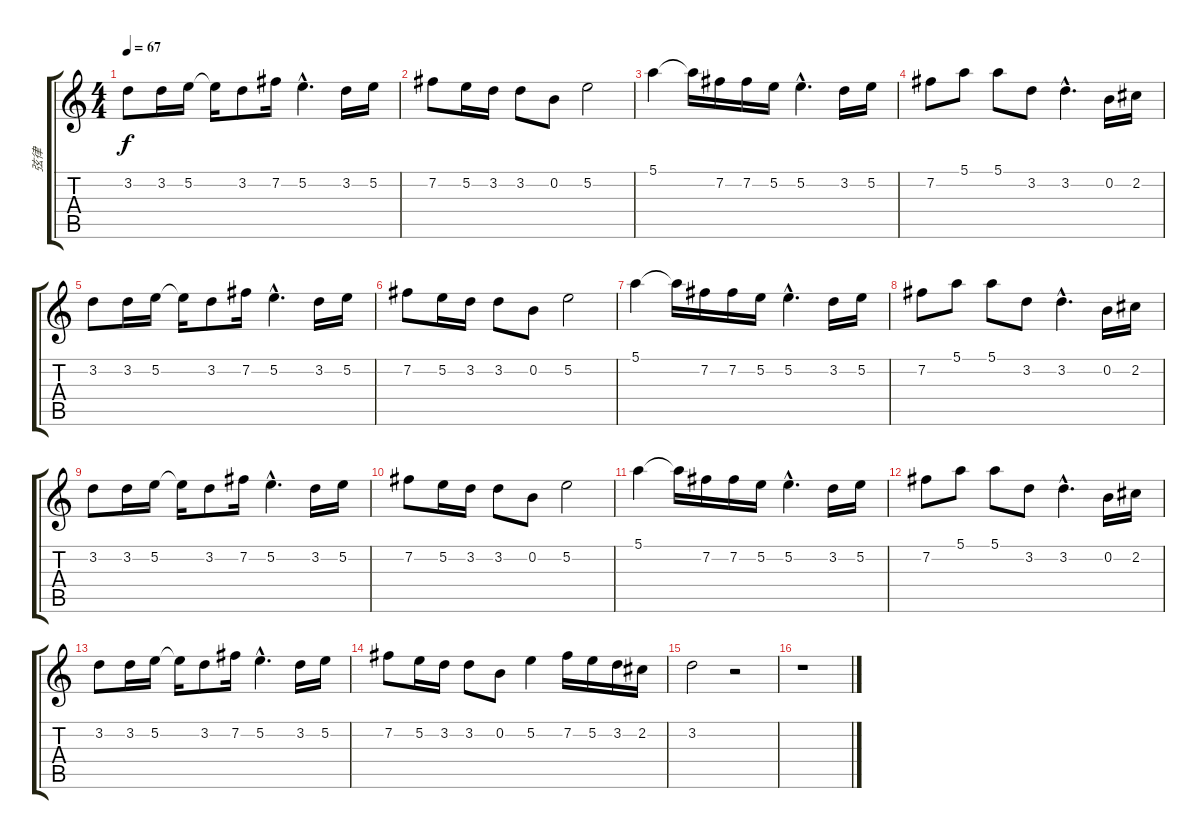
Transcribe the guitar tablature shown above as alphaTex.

\track ("弦律" "弦律") {instrument acousticguitarnylon}
\staff {score tabs}
\tuning (E4 B3 G3 D3 A2 E2) {hide}
\ts (4 4)
\tempo 67
\clef g2
\ks c
3.2.8{dy f} 3.2.16 5.2.16 5.2{t}.16 3.2.8 7.2.16 5.2{hac}.4{d} 3.2.16 5.2.16 |
7.2.8 5.2.16 3.2.16 3.2.8 0.2.8 5.2.2 |
5.1.4 5.1{t}.16 7.2.16 7.2.16 5.2.16 5.2{hac}.4{d} 3.2.16 5.2.16 |
7.2.8 5.1.8 5.1.8 3.2.8 3.2{hac}.4{d} 0.2.16 2.2.16 |
3.2.8 3.2.16 5.2.16 5.2{t}.16 3.2.8 7.2.16 5.2{hac}.4{d} 3.2.16 5.2.16 |
7.2.8 5.2.16 3.2.16 3.2.8 0.2.8 5.2.2 |
5.1.4 5.1{t}.16 7.2.16 7.2.16 5.2.16 5.2{hac}.4{d} 3.2.16 5.2.16 |
7.2.8 5.1.8 5.1.8 3.2.8 3.2{hac}.4{d} 0.2.16 2.2.16 |
3.2.8 3.2.16 5.2.16 5.2{t}.16 3.2.8 7.2.16 5.2{hac}.4{d} 3.2.16 5.2.16 |
7.2.8 5.2.16 3.2.16 3.2.8 0.2.8 5.2.2 |
5.1.4 5.1{t}.16 7.2.16 7.2.16 5.2.16 5.2{hac}.4{d} 3.2.16 5.2.16 |
7.2.8 5.1.8 5.1.8 3.2.8 3.2{hac}.4{d} 0.2.16 2.2.16 |
3.2.8 3.2.16 5.2.16 5.2{t}.16 3.2.8 7.2.16 5.2{hac}.4{d} 3.2.16 5.2.16 |
7.2.8 5.2.16 3.2.16 3.2.8 0.2.8 5.2.4 7.2.16 5.2.16 3.2.16 2.2.16 |
3.2.2 r.2 |
r.1
